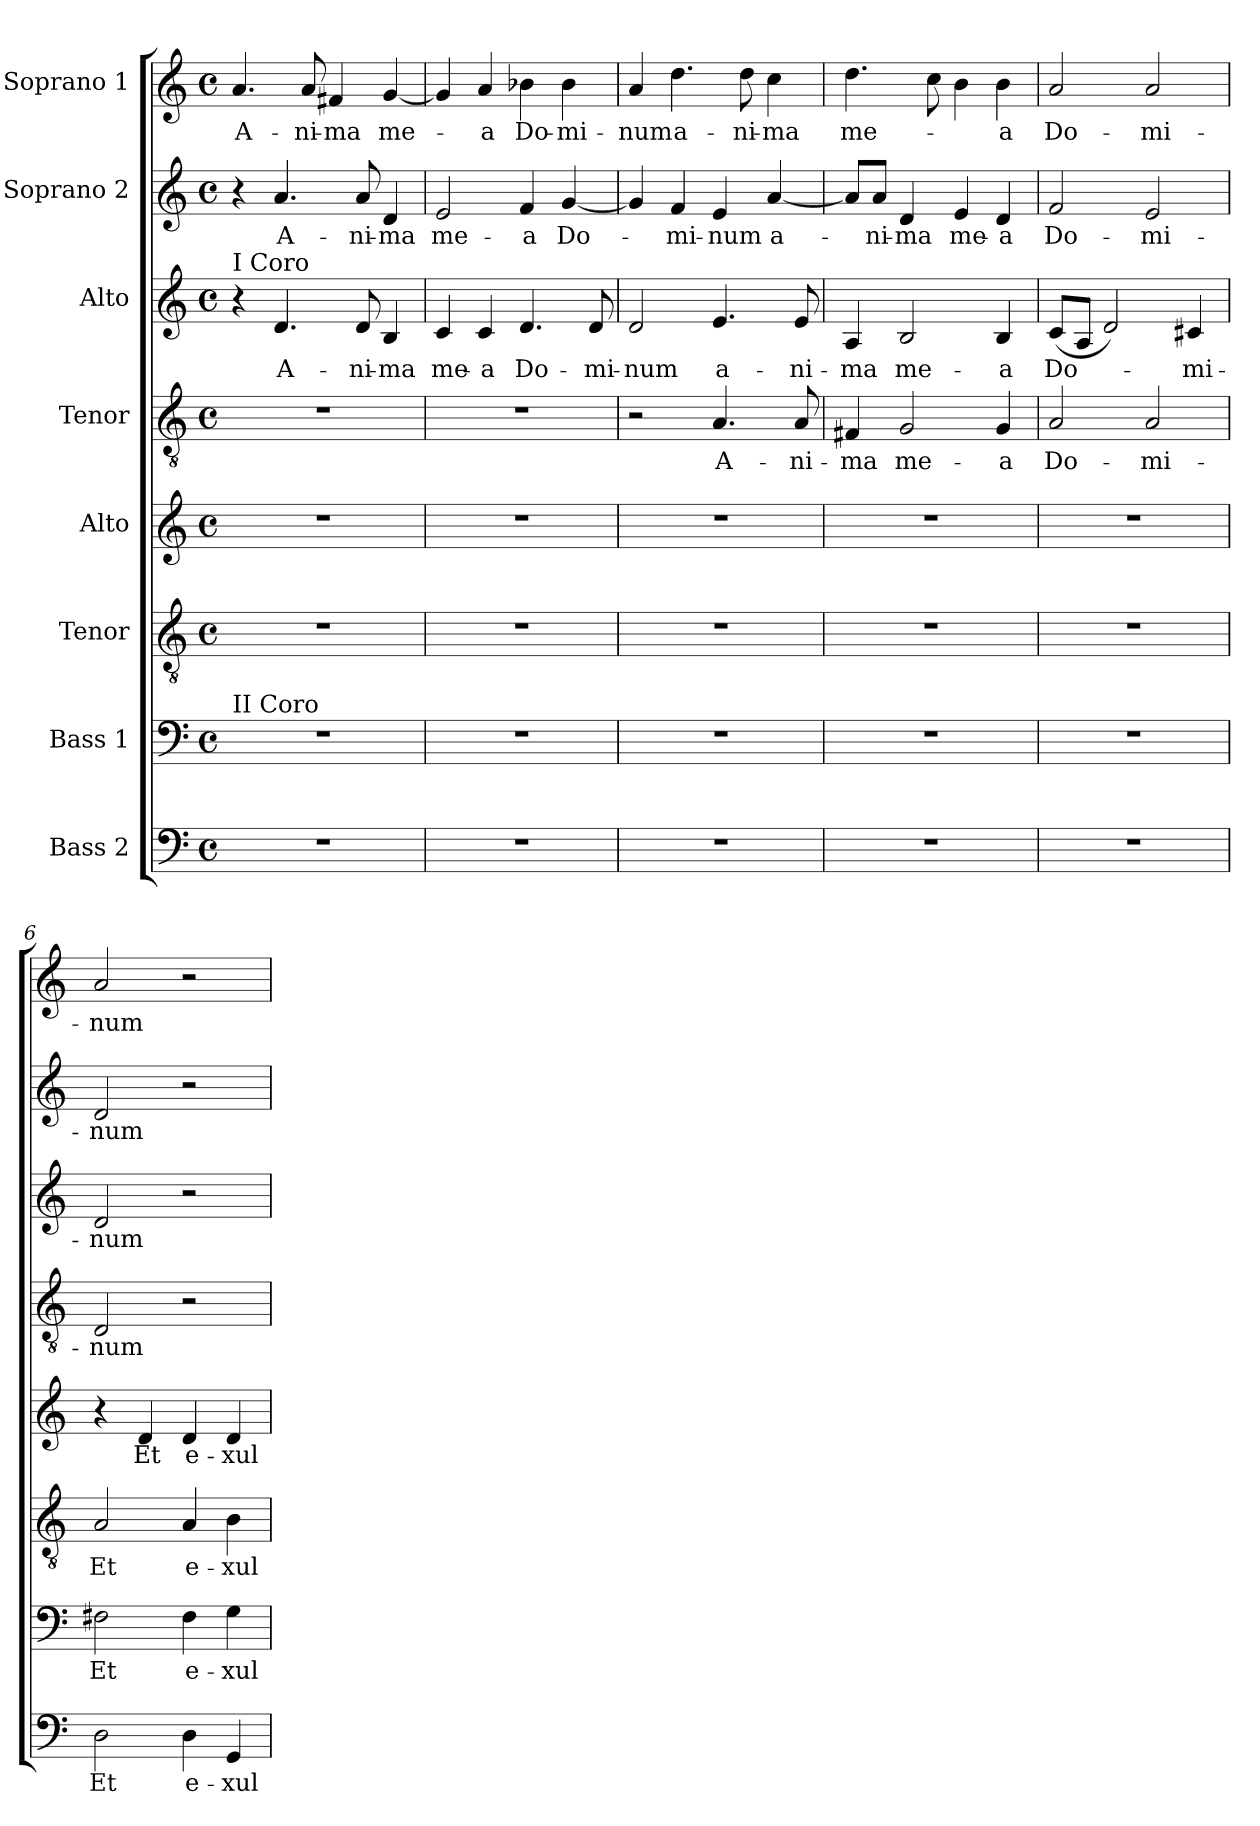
**kern	**text	**kern	**text	**kern	**text	**kern	**text	**kern	**text	**kern	**text	**kern	**text	**kern	**text
*part8	*part8	*part7	*part7	*part6	*part6	*part5	*part5	*part4	*part4	*part3	*part3	*part2	*part2	*part1	*part1
*staff8	*staff8	*staff7	*staff7	*staff6	*staff6	*staff5	*staff5	*staff4	*staff4	*staff3	*staff3	*staff2	*staff2	*staff1	*staff1
*I"Bass 2	*	*I"Bass 1	*	*I"Tenor	*	*I"Alto	*	*I"Tenor	*	*I"Alto	*	*I"Soprano 2	*	*I"Soprano 1	*
*clefF4	*	*clefF4	*	*clefGv2	*	*clefG2	*	*clefGv2	*	*clefG2	*	*clefG2	*	*clefG2	*
*k[]	*	*k[]	*	*k[]	*	*k[]	*	*k[]	*	*k[]	*	*k[]	*	*k[]	*
*C:	*	*C:	*	*C:	*	*C:	*	*C:	*	*C:	*	*C:	*	*C:	*
*M4/4	*	*M4/4	*	*M4/4	*	*M4/4	*	*M4/4	*	*M4/4	*	*M4/4	*	*M4/4	*
*met(c)	*	*met(c)	*	*met(c)	*	*met(c)	*	*met(c)	*	*met(c)	*	*met(c)	*	*met(c)	*
=1	=1	=1	=1	=1	=1	=1	=1	=1	=1	=1	=1	=1	=1	=1	=1
!	!	!	!	!	!	!	!	!	!	!LO:TX:a:t=I Coro	!	!	!	!	!
!	!	!LO:TX:a:t=II Coro	!	!	!	!	!	!	!	!	!	!	!	!	!
1r	.	1r	.	1r	.	1r	.	1r	.	4r	.	4r	.	4.a/	A-
.	.	.	.	.	.	.	.	.	.	4.d/	A-	4.a/	A-	.	.
.	.	.	.	.	.	.	.	.	.	.	.	.	.	8a/	-ni-
.	.	.	.	.	.	.	.	.	.	.	.	.	.	4f#X/	-ma
.	.	.	.	.	.	.	.	.	.	8d/	-ni-	8a/	-ni-	.	.
.	.	.	.	.	.	.	.	.	.	4B/	-ma	4d/	-ma	[4g/	me-
=2	=2	=2	=2	=2	=2	=2	=2	=2	=2	=2	=2	=2	=2	=2	=2
1r	.	1r	.	1r	.	1r	.	1r	.	4c/	me-	2e/	me-	4g/]	.
.	.	.	.	.	.	.	.	.	.	4c/	-a	.	.	4a/	-a
.	.	.	.	.	.	.	.	.	.	4.d/	Do-	4f/	-a	4b-X\	Do-
.	.	.	.	.	.	.	.	.	.	.	.	[4g/	Do-	4b-\	-mi-
.	.	.	.	.	.	.	.	.	.	8d/	-mi-	.	.	.	.
=3	=3	=3	=3	=3	=3	=3	=3	=3	=3	=3	=3	=3	=3	=3	=3
1r	.	1r	.	1r	.	1r	.	2r	.	2d/	-num	4g/]	.	4a/	-num
.	.	.	.	.	.	.	.	.	.	.	.	4f/	-mi-	4.dd\	a-
.	.	.	.	.	.	.	.	4.A/	A-	4.e/	a-	4e/	-num	.	.
.	.	.	.	.	.	.	.	.	.	.	.	.	.	8dd\	-ni-
.	.	.	.	.	.	.	.	.	.	.	.	[4a/	a-	4cc\	-ma
.	.	.	.	.	.	.	.	8A/	-ni-	8e/	-ni-	.	.	.	.
=4	=4	=4	=4	=4	=4	=4	=4	=4	=4	=4	=4	=4	=4	=4	=4
1r	.	1r	.	1r	.	1r	.	4F#X/	-ma	4A/	-ma	8a/L]	.	4.dd\	me-
.	.	.	.	.	.	.	.	.	.	.	.	8a/J	-ni-	.	.
.	.	.	.	.	.	.	.	2G/	me-	2B/	me-	4d/	-ma	.	.
.	.	.	.	.	.	.	.	.	.	.	.	.	.	8cc\	.
.	.	.	.	.	.	.	.	.	.	.	.	4e/	me-	4b\	.
.	.	.	.	.	.	.	.	4G/	-a	4B/	-a	4d/	-a	4b\	-a
=5	=5	=5	=5	=5	=5	=5	=5	=5	=5	=5	=5	=5	=5	=5	=5
1r	.	1r	.	1r	.	1r	.	2A/	Do-	(8c/L	Do-	2f/	Do-	2a/	Do-
.	.	.	.	.	.	.	.	.	.	8A/J	.	.	.	.	.
.	.	.	.	.	.	.	.	.	.	2d/)	.	.	.	.	.
.	.	.	.	.	.	.	.	2A/	-mi-	.	.	2e/	-mi-	2a/	-mi-
.	.	.	.	.	.	.	.	.	.	4c#X/	-mi-	.	.	.	.
=6	=6	=6	=6	=6	=6	=6	=6	=6	=6	=6	=6	=6	=6	=6	=6
2D\	Et	2F#X\	Et	2A/	Et	4r	.	2D/	-num	2d/	-num	2d/	-num	2a/	-num
.	.	.	.	.	.	4d/	Et	.	.	.	.	.	.	.	.
4D\	e-	4F#\	e-	4A/	e-	4d/	e-	2r	.	2r	.	2r	.	2r	.
4GG/	-xul-	4G\	-xul-	4B\	-xul-	4d/	-xul-	.	.	.	.	.	.	.	.
=	=	=	=	=	=	=	=	=	=	=	=	=	=	=	=
*-	*-	*-	*-	*-	*-	*-	*-	*-	*-	*-	*-	*-	*-	*-	*-
